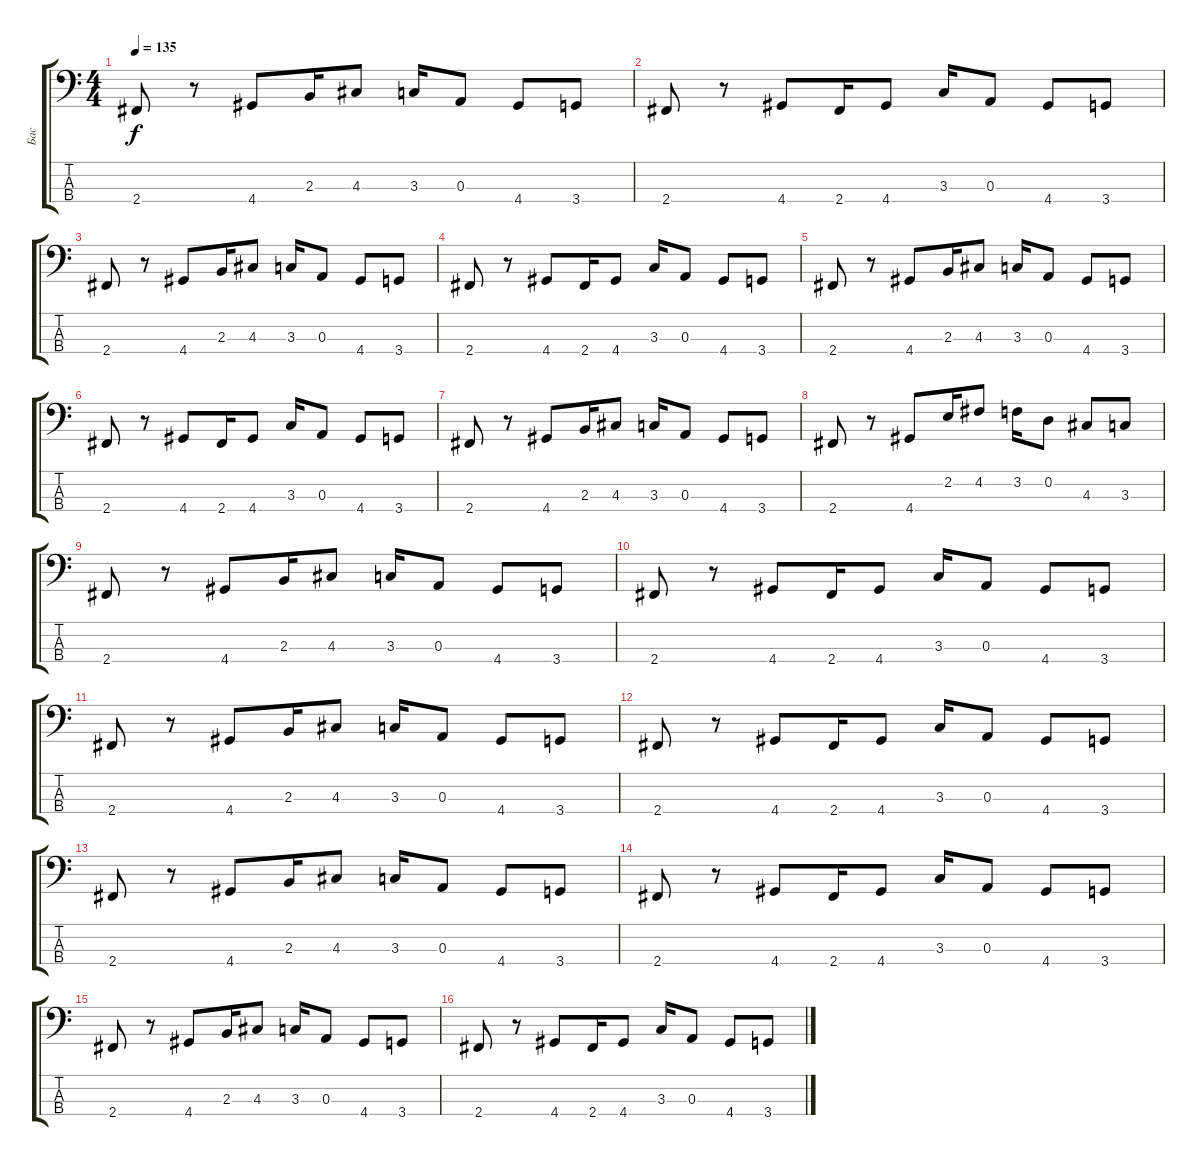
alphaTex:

\track ("Бас" "Бас") {instrument fretlessbass}
\staff {score tabs}
\tuning (G2 D2 A1 E1) {hide}
\ts (4 4)
\tempo 135
\clef f4
\ks c
2.4.8{dy f} r.8 4.4.8 2.3.16 4.3.8 3.3.16 0.3.8 4.4.8 3.4.8 |
2.4.8 r.8 4.4.8 2.4.16 4.4.8 3.3.16 0.3.8 4.4.8 3.4.8 |
2.4.8 r.8 4.4.8 2.3.16 4.3.8 3.3.16 0.3.8 4.4.8 3.4.8 |
2.4.8 r.8 4.4.8 2.4.16 4.4.8 3.3.16 0.3.8 4.4.8 3.4.8 |
2.4.8 r.8 4.4.8 2.3.16 4.3.8 3.3.16 0.3.8 4.4.8 3.4.8 |
2.4.8 r.8 4.4.8 2.4.16 4.4.8 3.3.16 0.3.8 4.4.8 3.4.8 |
2.4.8 r.8 4.4.8 2.3.16 4.3.8 3.3.16 0.3.8 4.4.8 3.4.8 |
2.4.8 r.8 4.4.8 2.2.16 4.2.8 3.2.16 0.2.8 4.3.8 3.3.8 |
2.4.8 r.8 4.4.8 2.3.16 4.3.8 3.3.16 0.3.8 4.4.8 3.4.8 |
2.4.8 r.8 4.4.8 2.4.16 4.4.8 3.3.16 0.3.8 4.4.8 3.4.8 |
2.4.8 r.8 4.4.8 2.3.16 4.3.8 3.3.16 0.3.8 4.4.8 3.4.8 |
2.4.8 r.8 4.4.8 2.4.16 4.4.8 3.3.16 0.3.8 4.4.8 3.4.8 |
2.4.8 r.8 4.4.8 2.3.16 4.3.8 3.3.16 0.3.8 4.4.8 3.4.8 |
2.4.8 r.8 4.4.8 2.4.16 4.4.8 3.3.16 0.3.8 4.4.8 3.4.8 |
2.4.8 r.8 4.4.8 2.3.16 4.3.8 3.3.16 0.3.8 4.4.8 3.4.8 |
2.4.8 r.8 4.4.8 2.4.16 4.4.8 3.3.16 0.3.8 4.4.8 3.4.8
